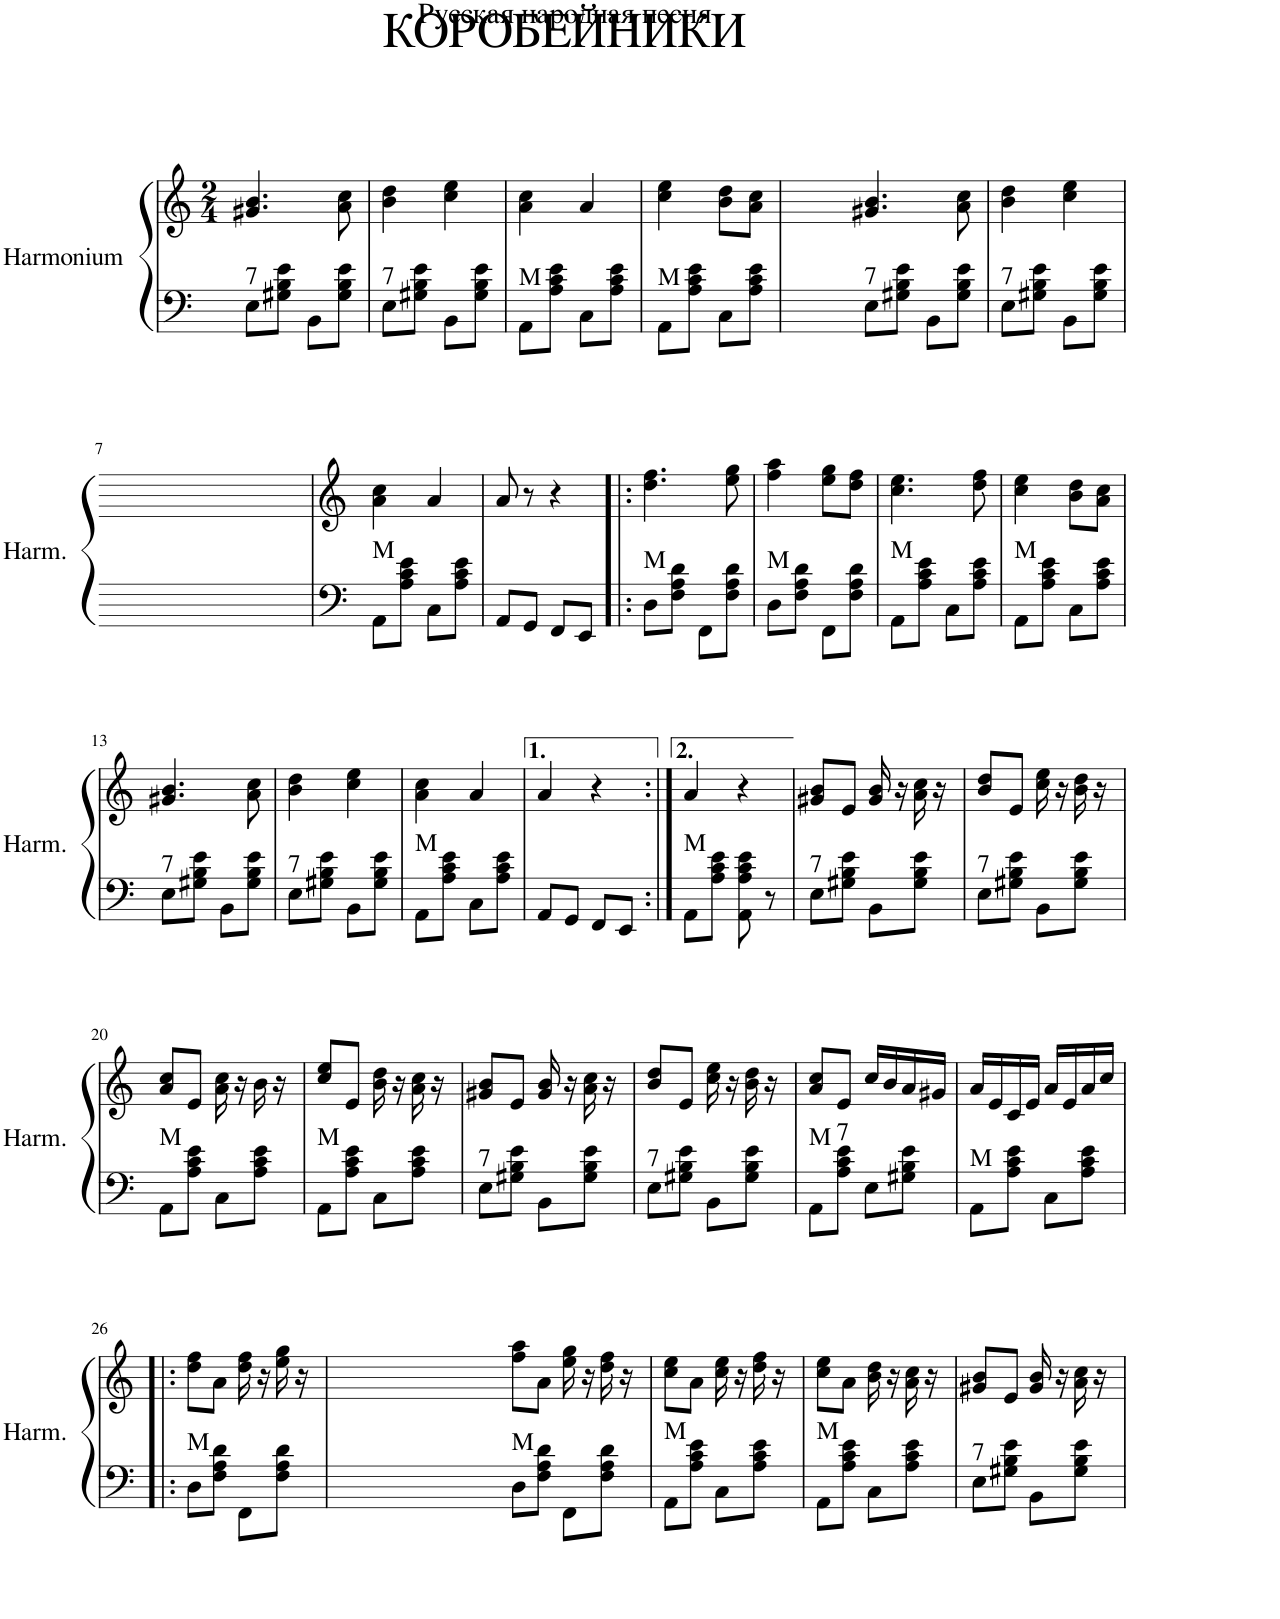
**kern	**kern	**harte
*part1	*part1	*part1
*staff2	*staff1	*
*I"Harmonium	*	*
*I'Harm.	*	*
*clefF4	*clefG2	*
*k[]	*k[]	*
*	*M2/4	*
=1	=1	=1
!	!	!LO:H:kt=7
8E\L	4.g#X/ 4.b/	N
8G#X\ 8B\ 8e\J	.	.
8BB\L	.	.
8G#\ 8B\ 8e\J	8a\ 8cc\	.
=2	=2	=2
!	!	!LO:H:kt=7
8E\L	4b\ 4dd\	N
8G#X\ 8B\ 8e\J	.	.
8BB\L	4cc\ 4ee\	.
8G#\ 8B\ 8e\J	.	.
=3	=3	=3
!	!	!LO:H:kt=М
8AA\L	4a\ 4cc\	N
8A\ 8c\ 8e\J	.	.
8C\L	4a/	.
8A\ 8c\ 8e\J	.	.
=4	=4	=4
!	!	!LO:H:kt=М
8AA\L	4cc\ 4ee\	N
8A\ 8c\ 8e\J	.	.
8C\L	8b\ 8dd\L	.
8A\ 8c\ 8e\J	8a\ 8cc\J	.
=5	=5	=5
!	!	!LO:H:kt=7
8E\L	4.g#X/ 4.b/	N
8G#X\ 8B\ 8e\J	.	.
8BB\L	.	.
8G#\ 8B\ 8e\J	8a\ 8cc\	.
=6	=6	=6
!	!	!LO:H:kt=7
8E\L	4b\ 4dd\	N
8G#X\ 8B\ 8e\J	.	.
8BB\L	4cc\ 4ee\	.
8G#\ 8B\ 8e\J	.	.
!!LO:LB:g=z
=7	=7	=7
!	!	!LO:H:kt=М
8AA\L	4a\ 4cc\	N
8A\ 8c\ 8e\J	.	.
8C\L	4a/	.
8A\ 8c\ 8e\J	.	.
=8	=8	=8
8AA/L	8a/	.
8GG/J	8r	.
8FF/L	4r	.
8EE/J	.	.
=9!|:	=9!|:	=9!|:
!	!	!LO:H:kt=М
8D\L	4.dd\ 4.ff\	N
8F\ 8A\ 8d\J	.	.
8FF\L	.	.
8F\ 8A\ 8d\J	8ee\ 8gg\	.
=10	=10	=10
!	!	!LO:H:kt=М
8D\L	4ff\ 4aa\	N
8F\ 8A\ 8d\J	.	.
8FF\L	8ee\ 8gg\L	.
8F\ 8A\ 8d\J	8dd\ 8ff\J	.
=11	=11	=11
!	!	!LO:H:kt=М
8AA\L	4.cc\ 4.ee\	N
8A\ 8c\ 8e\J	.	.
8C\L	.	.
8A\ 8c\ 8e\J	8dd\ 8ff\	.
=12	=12	=12
!	!	!LO:H:kt=М
8AA\L	4cc\ 4ee\	N
8A\ 8c\ 8e\J	.	.
8C\L	8b\ 8dd\L	.
8A\ 8c\ 8e\J	8a\ 8cc\J	.
!!LO:LB:g=z
=13	=13	=13
!	!	!LO:H:kt=7
8E\L	4.g#X/ 4.b/	N
8G#X\ 8B\ 8e\J	.	.
8BB\L	.	.
8G#\ 8B\ 8e\J	8a\ 8cc\	.
=14	=14	=14
!	!	!LO:H:kt=7
8E\L	4b\ 4dd\	N
8G#X\ 8B\ 8e\J	.	.
8BB\L	4cc\ 4ee\	.
8G#\ 8B\ 8e\J	.	.
=15	=15	=15
!	!	!LO:H:kt=М
8AA\L	4a\ 4cc\	N
8A\ 8c\ 8e\J	.	.
8C\L	4a/	.
8A\ 8c\ 8e\J	.	.
=16	=16	=16
8AA/L	4a/	.
8GG/J	.	.
8FF/L	4r	.
8EE/J	.	.
=17:|!	=17:|!	=17:|!
!	!	!LO:H:kt=М
8AA\L	4a/	N
8A\ 8c\ 8e\J	.	.
8AA\ 8A\ 8c\ 8e\	4r	.
8r	.	.
=18	=18	=18
!	!	!LO:H:kt=7
8E\L	8g#X/ 8b/L	N
8G#X\ 8B\ 8e\J	8e/J	.
8BB\L	16g#/ 16b/	.
.	16r	.
8G#\ 8B\ 8e\J	16a\ 16cc\	.
.	16r	.
=19	=19	=19
!	!	!LO:H:kt=7
8E\L	8b/ 8dd/L	N
8G#X\ 8B\ 8e\J	8e/J	.
8BB\L	16cc\ 16ee\	.
.	16r	.
8G#\ 8B\ 8e\J	16b\ 16dd\	.
.	16r	.
!!LO:LB:g=z
=20	=20	=20
!	!	!LO:H:kt=М
8AA\L	8a/ 8cc/L	N
8A\ 8c\ 8e\J	8e/J	.
8C\L	16a\ 16cc\	.
.	16r	.
8A\ 8c\ 8e\J	16b\	.
.	16r	.
=21	=21	=21
!	!	!LO:H:kt=М
8AA\L	8cc/ 8ee/L	N
8A\ 8c\ 8e\J	8e/J	.
8C\L	16b\ 16dd\	.
.	16r	.
8A\ 8c\ 8e\J	16a\ 16cc\	.
.	16r	.
=22	=22	=22
!	!	!LO:H:kt=7
8E\L	8g#X/ 8b/L	N
8G#X\ 8B\ 8e\J	8e/J	.
8BB\L	16g#/ 16b/	.
.	16r	.
8G#\ 8B\ 8e\J	16a\ 16cc\	.
.	16r	.
=23	=23	=23
!	!	!LO:H:kt=7
8E\L	8b/ 8dd/L	N
8G#X\ 8B\ 8e\J	8e/J	.
8BB\L	16cc\ 16ee\	.
.	16r	.
8G#\ 8B\ 8e\J	16b\ 16dd\	.
.	16r	.
=24	=24	=24
!	!	!LO:H:kt=М
8AA\L	8a/ 8cc/L	N
!	!	!LO:H:kt=7
8A\ 8c\ 8e\J	8e/J	N
8E\L	16cc/LL	.
.	16b/	.
8G#X\ 8B\ 8e\J	16a/	.
.	16g#X/JJ	.
=25	=25	=25
!	!	!LO:H:kt=М
8AA\L	16a/LL	N
.	16e/	.
8A\ 8c\ 8e\J	16c/	.
.	16e/JJ	.
8C\L	16a/LL	.
.	16e/	.
8A\ 8c\ 8e\J	16a/	.
.	16cc/JJ	.
!!LO:LB:g=z
=26!|:	=26!|:	=26!|:
!	!	!LO:H:kt=М
8D\L	8dd\ 8ff\L	N
8F\ 8A\ 8d\J	8a\J	.
8FF\L	16dd\ 16ff\	.
.	16r	.
8F\ 8A\ 8d\J	16ee\ 16gg\	.
.	16r	.
=27	=27	=27
!	!	!LO:H:kt=М
8D\L	8ff\ 8aa\L	N
8F\ 8A\ 8d\J	8a\J	.
8FF\L	16ee\ 16gg\	.
.	16r	.
8F\ 8A\ 8d\J	16dd\ 16ff\	.
.	16r	.
=28	=28	=28
!	!	!LO:H:kt=М
8AA\L	8cc\ 8ee\L	N
8A\ 8c\ 8e\J	8a\J	.
8C\L	16cc\ 16ee\	.
.	16r	.
8A\ 8c\ 8e\J	16dd\ 16ff\	.
.	16r	.
=29	=29	=29
!	!	!LO:H:kt=М
8AA\L	8cc\ 8ee\L	N
8A\ 8c\ 8e\J	8a\J	.
8C\L	16b\ 16dd\	.
.	16r	.
8A\ 8c\ 8e\J	16a\ 16cc\	.
.	16r	.
=30	=30	=30
!	!	!LO:H:kt=7
8E\L	8g#X/ 8b/L	N
8G#X\ 8B\ 8e\J	8e/J	.
8BB\L	16g#/ 16b/	.
.	16r	.
8G#\ 8B\ 8e\J	16a\ 16cc\	.
.	16r	.
=	=	=
*-	*-	*-
